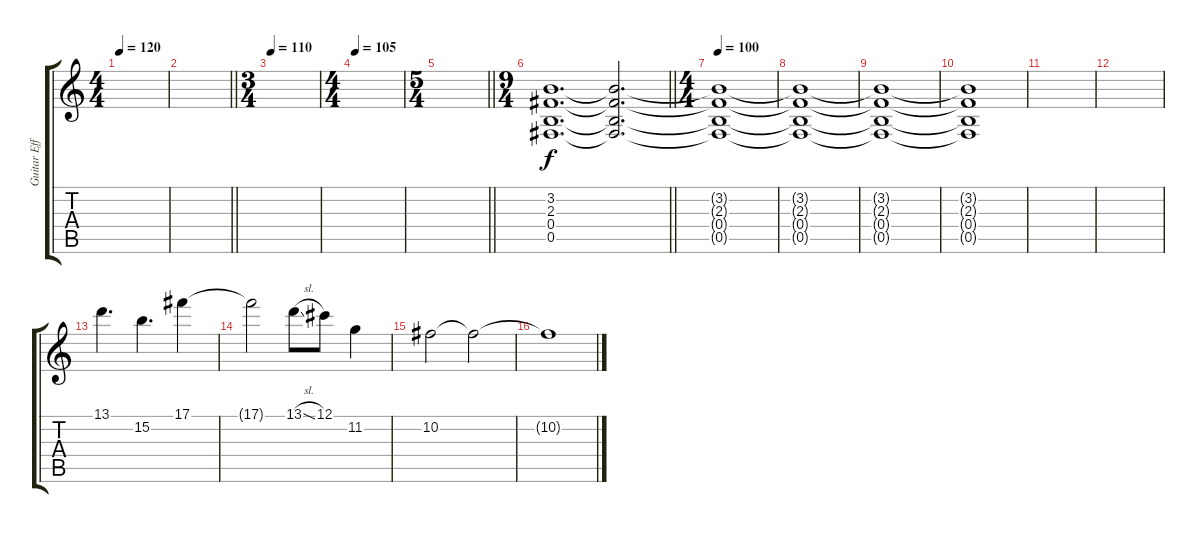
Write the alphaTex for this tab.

\track ("Guitar Effects" "Guitar Eff") {instrument distortionguitar}
\staff {score tabs}
\tuning (Db4 Ab3 E3 B2 Gb2 Db2) {hide}
\ts (4 4)
\tempo 120
\clef g2
\ks c
|
\barLineRight lightlight
|
\ts (3 4)
\tempo 110
|
\ts (4 4)
\tempo 105
|
\ts (5 4)
\barLineRight lightlight
|
\ts (9 4)
\barLineRight lightlight
(3.2 2.3 0.4 0.5).1{d balance 1} (3.2{t} 2.3{t} 0.4{t} 0.5{t}).2{d} |
\ts (4 4)
\tempo 100
(3.2{t} 2.3{t} 0.4{t} 0.5{t}).1{volume 0} |
(3.2{t} 2.3{t} 0.4{t} 0.5{t}).1 |
(3.2{t} 2.3{t} 0.4{t} 0.5{t}).1 |
(3.2{t} 2.3{t} 0.4{t} 0.5{t}).1 |
|
|
13.1.4{d volume 4 balance 8 instrument overdrivenguitar} 15.2.4{d} 17.1.4 |
17.1{t}.2 13.1{sl}.8 12.1.8 11.2.4 |
10.2.2 10.2{t}.2{volume 0} |
10.2{t}.1
